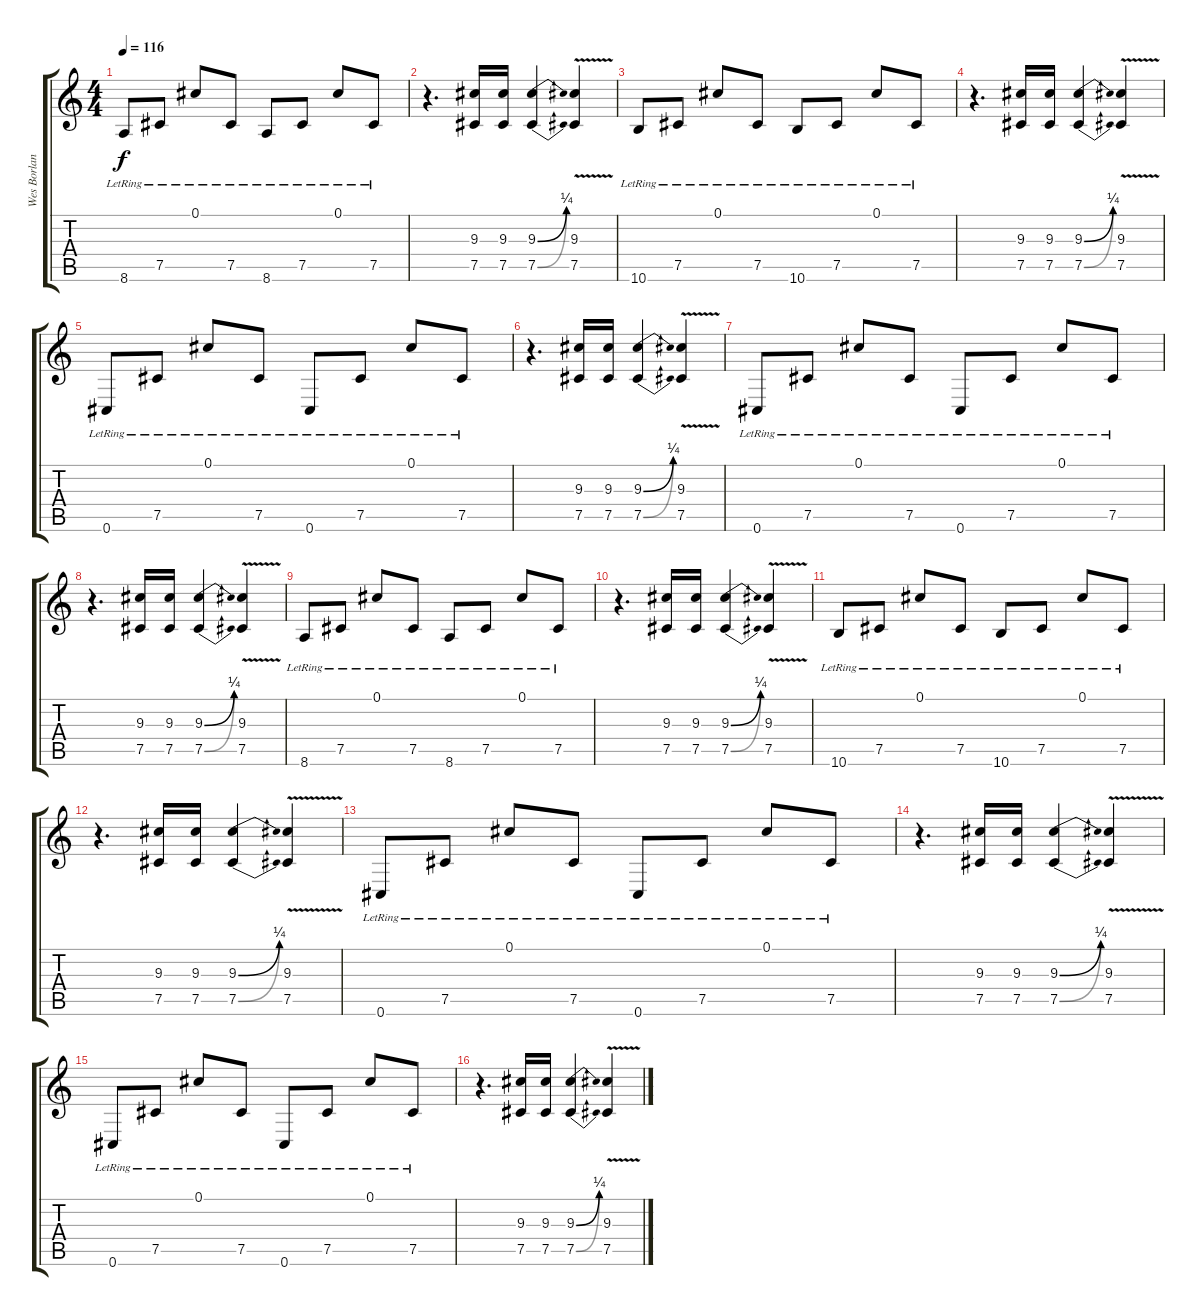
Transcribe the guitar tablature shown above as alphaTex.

\track ("Wes Borland - Distortion Guitar" "Wes Borlan") {instrument distortionguitar}
\staff {score tabs}
\tuning (Db4 Ab3 E3 B2 Gb2 Db2) {hide}
\ts (4 4)
\tempo 116
\clef g2
\ks c
8.6{lr}.8{dy f} 7.5{lr}.8 0.1{lr}.8 7.5{lr}.8 8.6{lr}.8 7.5{lr}.8 0.1{lr}.8 7.5{lr}.8 |
r.4{d} (9.3 7.5).16 (9.3 7.5).16 (9.3{be (bend 0 0 60 1)} 7.5{be (bend 0 0 60 1)}).4 (9.3{v} 7.5{v}).4 |
10.6{lr}.8 7.5{lr}.8 0.1{lr}.8 7.5{lr}.8 10.6{lr}.8 7.5{lr}.8 0.1{lr}.8 7.5{lr}.8 |
r.4{d} (9.3 7.5).16 (9.3 7.5).16 (9.3{be (bend 0 0 60 1)} 7.5{be (bend 0 0 60 1)}).4 (9.3{v} 7.5{v}).4 |
0.6{lr}.8 7.5{lr}.8 0.1{lr}.8 7.5{lr}.8 0.6{lr}.8 7.5{lr}.8 0.1{lr}.8 7.5{lr}.8 |
r.4{d} (9.3 7.5).16 (9.3 7.5).16 (9.3{be (bend 0 0 60 1)} 7.5{be (bend 0 0 60 1)}).4 (9.3{v} 7.5{v}).4 |
0.6{lr}.8 7.5{lr}.8 0.1{lr}.8 7.5{lr}.8 0.6{lr}.8 7.5{lr}.8 0.1{lr}.8 7.5{lr}.8 |
r.4{d} (9.3 7.5).16 (9.3 7.5).16 (9.3{be (bend 0 0 60 1)} 7.5{be (bend 0 0 60 1)}).4 (9.3{v} 7.5{v}).4 |
8.6{lr}.8 7.5{lr}.8 0.1{lr}.8 7.5{lr}.8 8.6{lr}.8 7.5{lr}.8 0.1{lr}.8 7.5{lr}.8 |
r.4{d} (9.3 7.5).16 (9.3 7.5).16 (9.3{be (bend 0 0 60 1)} 7.5{be (bend 0 0 60 1)}).4 (9.3{v} 7.5{v}).4 |
10.6{lr}.8 7.5{lr}.8 0.1{lr}.8 7.5{lr}.8 10.6{lr}.8 7.5{lr}.8 0.1{lr}.8 7.5{lr}.8 |
r.4{d} (9.3 7.5).16 (9.3 7.5).16 (9.3{be (bend 0 0 60 1)} 7.5{be (bend 0 0 60 1)}).4 (9.3{v} 7.5{v}).4 |
0.6{lr}.8 7.5{lr}.8 0.1{lr}.8 7.5{lr}.8 0.6{lr}.8 7.5{lr}.8 0.1{lr}.8 7.5{lr}.8 |
r.4{d} (9.3 7.5).16 (9.3 7.5).16 (9.3{be (bend 0 0 60 1)} 7.5{be (bend 0 0 60 1)}).4 (9.3{v} 7.5{v}).4 |
0.6{lr}.8 7.5{lr}.8 0.1{lr}.8 7.5{lr}.8 0.6{lr}.8 7.5{lr}.8 0.1{lr}.8 7.5{lr}.8 |
r.4{d} (9.3 7.5).16 (9.3 7.5).16 (9.3{be (bend 0 0 60 1)} 7.5{be (bend 0 0 60 1)}).4 (9.3{v} 7.5{v}).4
